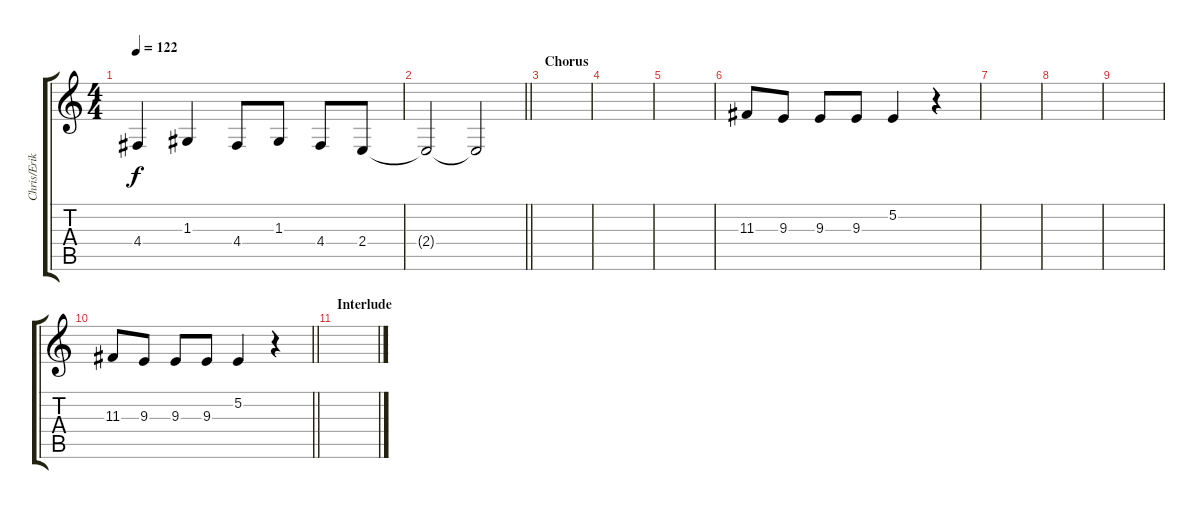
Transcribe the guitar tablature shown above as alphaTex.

\track ("Chris/Erik - Back Vocals" "Chris/Erik") {instrument tenorsax}
\staff {score tabs}
\tuning (E4 B3 G3 D3 A2 E2) {hide}
\ts (4 4)
\tempo 122
\clef g2
\ks c
4.4.4{dy f} 1.3.4 4.4.8 1.3.8 4.4.8 2.4.8 |
\barLineRight lightlight
2.4{t}.2 2.4{t}.2 |
\section ("" "Chorus")
|
|
|
11.3.8 9.3.8 9.3.8 9.3.8 5.2.4 r.4 |
|
|
|
\barLineRight lightlight
11.3.8 9.3.8 9.3.8 9.3.8 5.2.4 r.4 |
\section ("" "Interlude")
